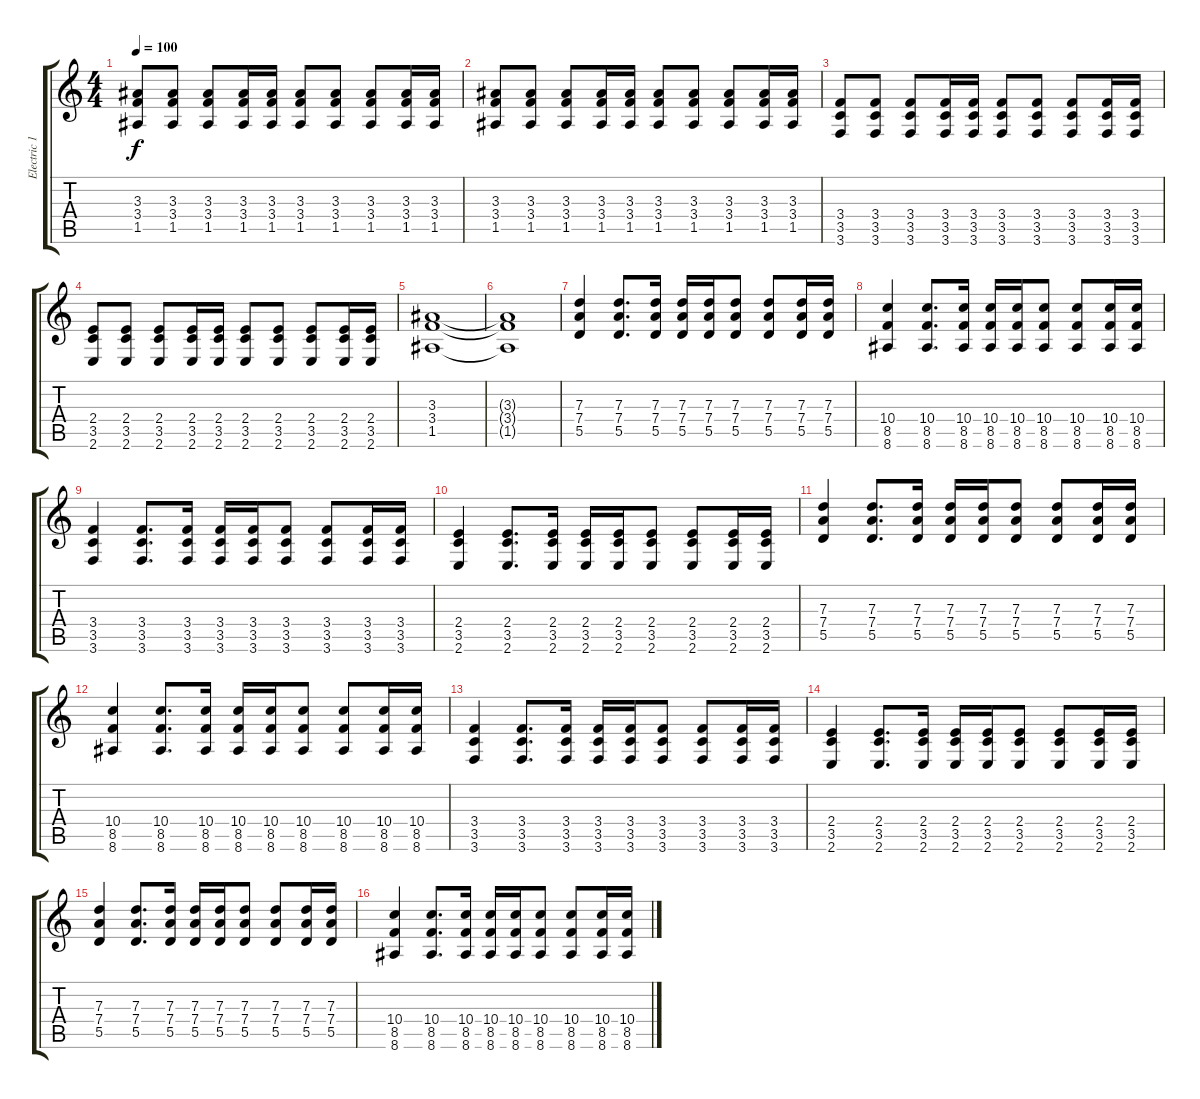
\track ("Electric 1 " "Electric 1") {instrument electricguitarclean}
\staff {score tabs}
\tuning (E4 B3 G3 D3 A2 D2) {hide}
\ts (4 4)
\tempo 100
\clef g2
\ks c
(3.3 3.4 1.5).8{dy f} (3.3 3.4 1.5).8 (3.3 3.4 1.5).8 (3.3 3.4 1.5).16 (3.3 3.4 1.5).16 (3.3 3.4 1.5).8 (3.3 3.4 1.5).8 (3.3 3.4 1.5).8 (3.3 3.4 1.5).16 (3.3 3.4 1.5).16 |
(3.3 3.4 1.5).8 (3.3 3.4 1.5).8 (3.3 3.4 1.5).8 (3.3 3.4 1.5).16 (3.3 3.4 1.5).16 (3.3 3.4 1.5).8 (3.3 3.4 1.5).8 (3.3 3.4 1.5).8 (3.3 3.4 1.5).16 (3.3 3.4 1.5).16 |
(3.4 3.5 3.6).8 (3.4 3.5 3.6).8 (3.4 3.5 3.6).8 (3.4 3.5 3.6).16 (3.4 3.5 3.6).16 (3.4 3.5 3.6).8 (3.4 3.5 3.6).8 (3.4 3.5 3.6).8 (3.4 3.5 3.6).16 (3.4 3.5 3.6).16 |
(2.4 3.5 2.6).8 (2.4 3.5 2.6).8 (2.4 3.5 2.6).8 (2.4 3.5 2.6).16 (2.4 3.5 2.6).16 (2.4 3.5 2.6).8 (2.4 3.5 2.6).8 (2.4 3.5 2.6).8 (2.4 3.5 2.6).16 (2.4 3.5 2.6).16 |
(3.3 3.4 1.5).1 |
(3.3{t} 3.4{t} 1.5{t}).1 |
(7.3 7.4 5.5).4{volume 4 instrument overdrivenguitar} (7.3 7.4 5.5).8{d} (7.3 7.4 5.5).16 (7.3 7.4 5.5).16 (7.3 7.4 5.5).16 (7.3 7.4 5.5).8 (7.3 7.4 5.5).8 (7.3 7.4 5.5).16 (7.3 7.4 5.5).16 |
(10.4 8.5 8.6).4 (10.4 8.5 8.6).8{d} (10.4 8.5 8.6).16 (10.4 8.5 8.6).16 (10.4 8.5 8.6).16 (10.4 8.5 8.6).8 (10.4 8.5 8.6).8 (10.4 8.5 8.6).16 (10.4 8.5 8.6).16 |
(3.4 3.5 3.6).4 (3.4 3.5 3.6).8{d} (3.4 3.5 3.6).16 (3.4 3.5 3.6).16 (3.4 3.5 3.6).16 (3.4 3.5 3.6).8 (3.4 3.5 3.6).8 (3.4 3.5 3.6).16 (3.4 3.5 3.6).16 |
(2.4 3.5 2.6).4 (2.4 3.5 2.6).8{d} (2.4 3.5 2.6).16 (2.4 3.5 2.6).16 (2.4 3.5 2.6).16 (2.4 3.5 2.6).8 (2.4 3.5 2.6).8 (2.4 3.5 2.6).16 (2.4 3.5 2.6).16 |
(7.3 7.4 5.5).4 (7.3 7.4 5.5).8{d} (7.3 7.4 5.5).16 (7.3 7.4 5.5).16 (7.3 7.4 5.5).16 (7.3 7.4 5.5).8 (7.3 7.4 5.5).8 (7.3 7.4 5.5).16 (7.3 7.4 5.5).16 |
(10.4 8.5 8.6).4 (10.4 8.5 8.6).8{d} (10.4 8.5 8.6).16 (10.4 8.5 8.6).16 (10.4 8.5 8.6).16 (10.4 8.5 8.6).8 (10.4 8.5 8.6).8 (10.4 8.5 8.6).16 (10.4 8.5 8.6).16 |
(3.4 3.5 3.6).4 (3.4 3.5 3.6).8{d} (3.4 3.5 3.6).16 (3.4 3.5 3.6).16 (3.4 3.5 3.6).16 (3.4 3.5 3.6).8 (3.4 3.5 3.6).8 (3.4 3.5 3.6).16 (3.4 3.5 3.6).16 |
(2.4 3.5 2.6).4 (2.4 3.5 2.6).8{d} (2.4 3.5 2.6).16 (2.4 3.5 2.6).16 (2.4 3.5 2.6).16 (2.4 3.5 2.6).8 (2.4 3.5 2.6).8 (2.4 3.5 2.6).16 (2.4 3.5 2.6).16 |
(7.3 7.4 5.5).4 (7.3 7.4 5.5).8{d} (7.3 7.4 5.5).16 (7.3 7.4 5.5).16 (7.3 7.4 5.5).16 (7.3 7.4 5.5).8 (7.3 7.4 5.5).8 (7.3 7.4 5.5).16 (7.3 7.4 5.5).16 |
(10.4 8.5 8.6).4 (10.4 8.5 8.6).8{d} (10.4 8.5 8.6).16 (10.4 8.5 8.6).16 (10.4 8.5 8.6).16 (10.4 8.5 8.6).8 (10.4 8.5 8.6).8 (10.4 8.5 8.6).16 (10.4 8.5 8.6).16
